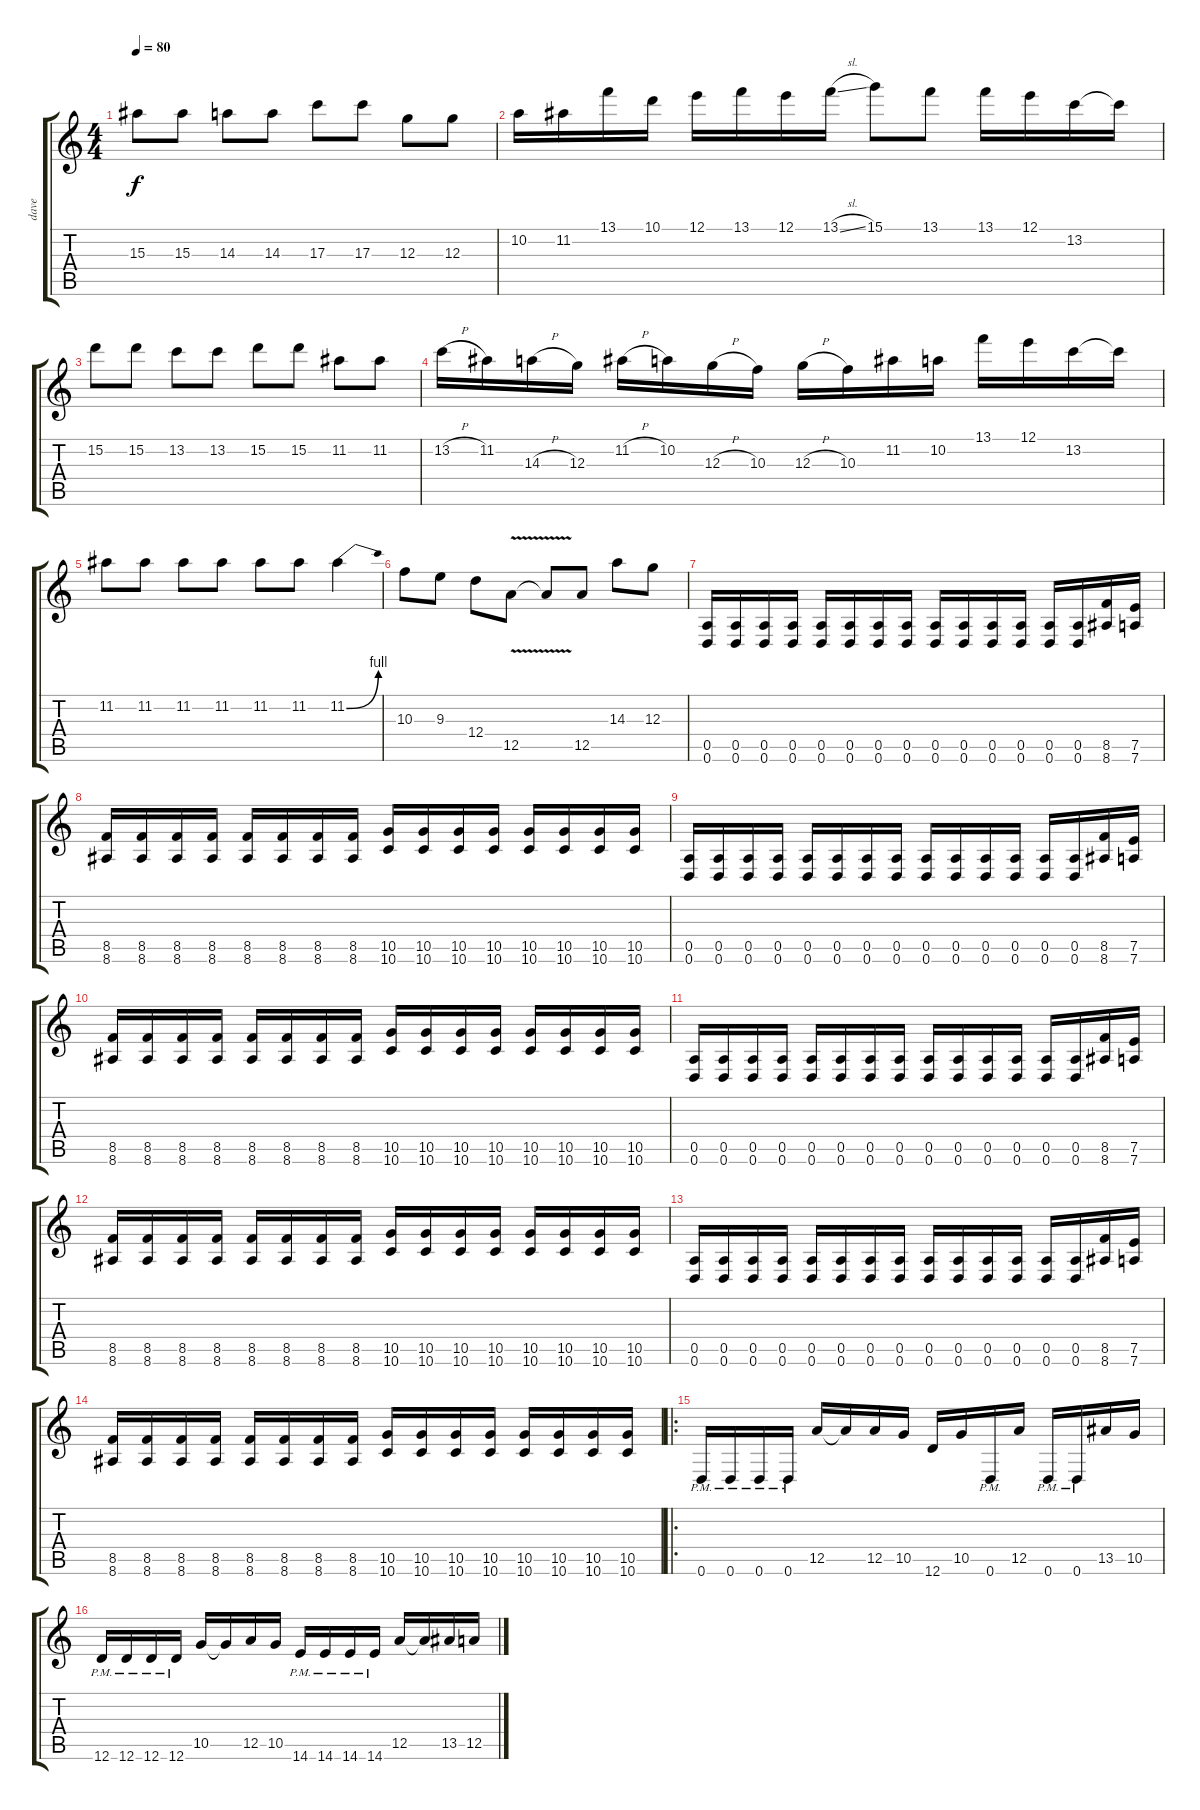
\track ("dave" "dave") {instrument distortionguitar}
\staff {score tabs}
\tuning (E4 B3 G3 D3 A2 D2) {hide}
\ts (4 4)
\tempo 80
\clef g2
\ks c
15.3.8{dy f} 15.3.8 14.3.8 14.3.8 17.3.8 17.3.8 12.3.8 12.3.8 |
10.2.16 11.2.16 13.1.16 10.1.16 12.1.16 13.1.16 12.1.16 13.1{sl}.16 15.1.8 13.1.8 13.1.16 12.1.16 13.2.16 13.2{t}.16 |
15.2.8 15.2.8 13.2.8 13.2.8 15.2.8 15.2.8 11.2.8 11.2.8 |
13.2{h}.16 11.2.16 14.3{h}.16 12.3.16 11.2{h}.16 10.2.16 12.3{h}.16 10.3.16 12.3{h}.16 10.3.16 11.2.16 10.2.16 13.1.16 12.1.16 13.2.16 13.2{t}.16 |
11.2.8 11.2.8 11.2.8 11.2.8 11.2.8 11.2.8 11.2{be (bend 0 0 60 4)}.4 |
10.3.8 9.3.8 12.4.8 12.5{v}.8 12.5{t}.8 12.5.8 14.3.8 12.3.8 |
(0.5 0.6).16 (0.5 0.6).16 (0.5 0.6).16 (0.5 0.6).16 (0.5 0.6).16 (0.5 0.6).16 (0.5 0.6).16 (0.5 0.6).16 (0.5 0.6).16 (0.5 0.6).16 (0.5 0.6).16 (0.5 0.6).16 (0.5 0.6).16 (0.5 0.6).16 (8.5 8.6).16 (7.5 7.6).16 |
(8.5 8.6).16 (8.5 8.6).16 (8.5 8.6).16 (8.5 8.6).16 (8.5 8.6).16 (8.5 8.6).16 (8.5 8.6).16 (8.5 8.6).16 (10.5 10.6).16 (10.5 10.6).16 (10.5 10.6).16 (10.5 10.6).16 (10.5 10.6).16 (10.5 10.6).16 (10.5 10.6).16 (10.5 10.6).16 |
(0.5 0.6).16 (0.5 0.6).16 (0.5 0.6).16 (0.5 0.6).16 (0.5 0.6).16 (0.5 0.6).16 (0.5 0.6).16 (0.5 0.6).16 (0.5 0.6).16 (0.5 0.6).16 (0.5 0.6).16 (0.5 0.6).16 (0.5 0.6).16 (0.5 0.6).16 (8.5 8.6).16 (7.5 7.6).16 |
(8.5 8.6).16 (8.5 8.6).16 (8.5 8.6).16 (8.5 8.6).16 (8.5 8.6).16 (8.5 8.6).16 (8.5 8.6).16 (8.5 8.6).16 (10.5 10.6).16 (10.5 10.6).16 (10.5 10.6).16 (10.5 10.6).16 (10.5 10.6).16 (10.5 10.6).16 (10.5 10.6).16 (10.5 10.6).16 |
(0.5 0.6).16 (0.5 0.6).16 (0.5 0.6).16 (0.5 0.6).16 (0.5 0.6).16 (0.5 0.6).16 (0.5 0.6).16 (0.5 0.6).16 (0.5 0.6).16 (0.5 0.6).16 (0.5 0.6).16 (0.5 0.6).16 (0.5 0.6).16 (0.5 0.6).16 (8.5 8.6).16 (7.5 7.6).16 |
(8.5 8.6).16 (8.5 8.6).16 (8.5 8.6).16 (8.5 8.6).16 (8.5 8.6).16 (8.5 8.6).16 (8.5 8.6).16 (8.5 8.6).16 (10.5 10.6).16 (10.5 10.6).16 (10.5 10.6).16 (10.5 10.6).16 (10.5 10.6).16 (10.5 10.6).16 (10.5 10.6).16 (10.5 10.6).16 |
(0.5 0.6).16 (0.5 0.6).16 (0.5 0.6).16 (0.5 0.6).16 (0.5 0.6).16 (0.5 0.6).16 (0.5 0.6).16 (0.5 0.6).16 (0.5 0.6).16 (0.5 0.6).16 (0.5 0.6).16 (0.5 0.6).16 (0.5 0.6).16 (0.5 0.6).16 (8.5 8.6).16 (7.5 7.6).16 |
(8.5 8.6).16 (8.5 8.6).16 (8.5 8.6).16 (8.5 8.6).16 (8.5 8.6).16 (8.5 8.6).16 (8.5 8.6).16 (8.5 8.6).16 (10.5 10.6).16 (10.5 10.6).16 (10.5 10.6).16 (10.5 10.6).16 (10.5 10.6).16 (10.5 10.6).16 (10.5 10.6).16 (10.5 10.6).16 |
\ro
0.6{pm}.16 0.6{pm}.16 0.6{pm}.16 0.6{pm}.16 12.5.16 12.5{t}.16 12.5.16 10.5.16 12.6.16 10.5.16 0.6{pm}.16 12.5.16 0.6{pm}.16 0.6{pm}.16 13.5.16 10.5.16 |
12.6{pm}.16 12.6{pm}.16 12.6{pm}.16 12.6{pm}.16 10.5.16 10.5{t}.16 12.5.16 10.5.16 14.6{pm}.16 14.6{pm}.16 14.6{pm}.16 14.6{pm}.16 12.5.16 12.5{t}.16 13.5.16 12.5.16
